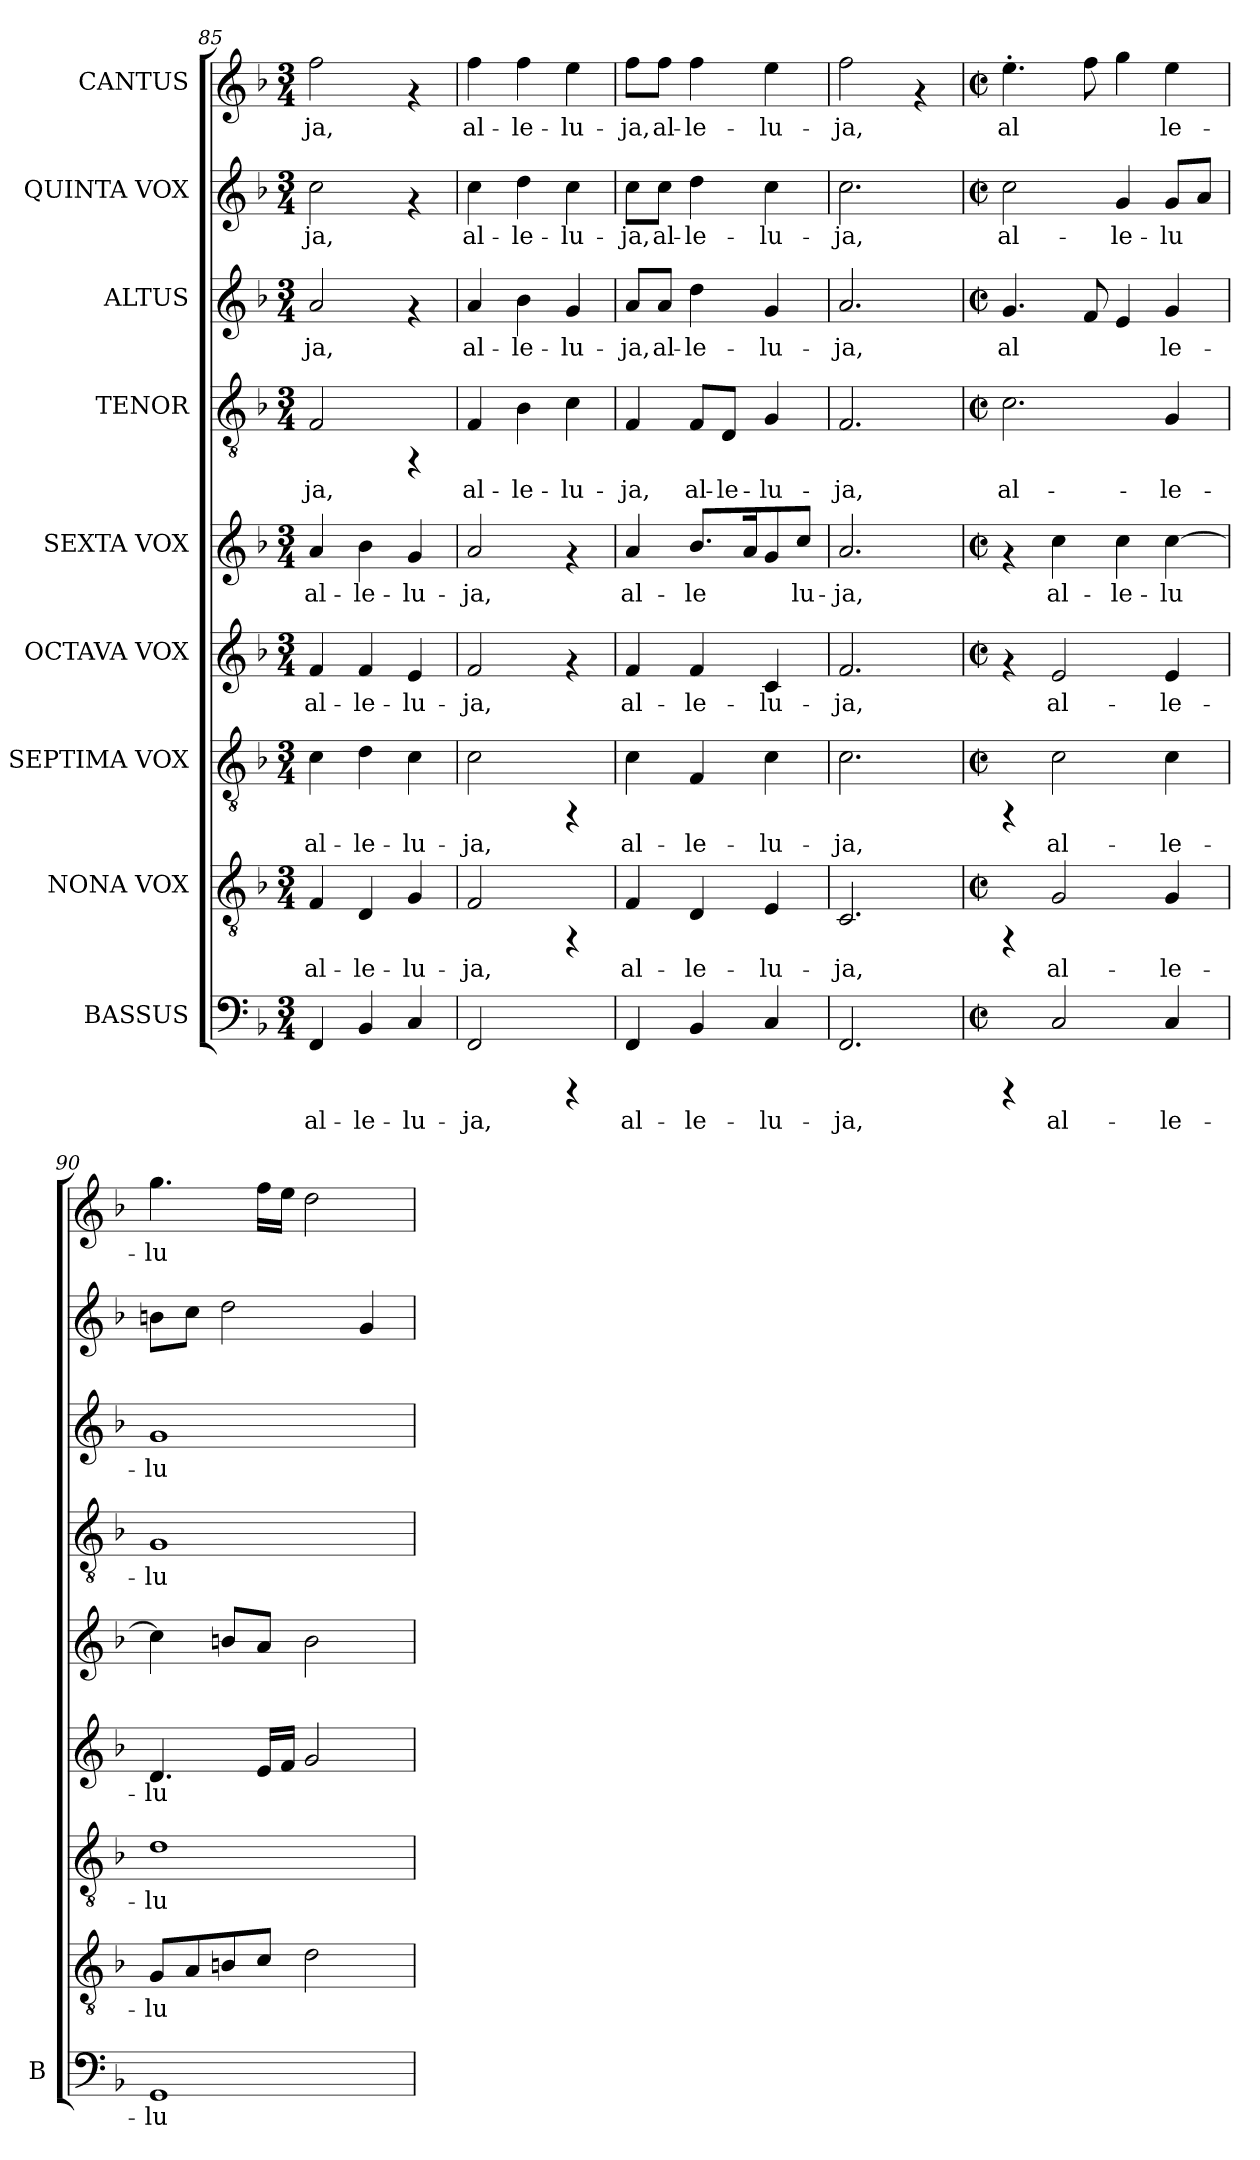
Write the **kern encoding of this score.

**kern	**text	**kern	**text	**kern	**text	**kern	**text	**kern	**text	**kern	**text	**kern	**text	**kern	**text	**kern	**text
*part9	*part9	*part8	*part8	*part7	*part7	*part6	*part6	*part5	*part5	*part4	*part4	*part3	*part3	*part2	*part2	*part1	*part1
*staff9	*staff9	*staff8	*staff8	*staff7	*staff7	*staff6	*staff6	*staff5	*staff5	*staff4	*staff4	*staff3	*staff3	*staff2	*staff2	*staff1	*staff1
*I"BASSUS	*	*I"NONA VOX	*	*I"SEPTIMA VOX	*	*I"OCTAVA VOX	*	*I"SEXTA VOX	*	*I"TENOR	*	*I"ALTUS	*	*I"QUINTA VOX	*	*I"CANTUS	*
*I'B	*	*	*	*	*	*	*	*	*	*	*	*	*	*	*	*	*
*clefF4	*	*clefGv2	*	*clefGv2	*	*clefG2	*	*clefG2	*	*clefGv2	*	*clefG2	*	*clefG2	*	*clefG2	*
*k[b-]	*	*k[b-]	*	*k[b-]	*	*k[b-]	*	*k[b-]	*	*k[b-]	*	*k[b-]	*	*k[b-]	*	*k[b-]	*
*F:	*	*F:	*	*F:	*	*F:	*	*F:	*	*F:	*	*F:	*	*F:	*	*F:	*
*M3/4	*	*M3/4	*	*M3/4	*	*M3/4	*	*M3/4	*	*M3/4	*	*M3/4	*	*M3/4	*	*M3/4	*
=85	=85	=85	=85	=85	=85	=85	=85	=85	=85	=85	=85	=85	=85	=85	=85	=85	=85
!	!LO:LY:b:cj	!	!LO:LY:b:cj	!	!LO:LY:b:cj	!	!LO:LY:b:cj	!	!LO:LY:b:cj	!	!LO:LY:b:cj	!	!LO:LY:b:cj	!	!LO:LY:b:cj	!	!LO:LY:b:cj
4FF/	al-	4F/	al-	4c\	al-	4f/	al-	4a/	al-	2F/	-ja,	2a/	-ja,	2cc\	-ja,	2ff\	-ja,
!	!LO:LY:b:cj	!	!LO:LY:b:cj	!	!LO:LY:b:cj	!	!LO:LY:b:cj	!	!LO:LY:b:cj	!	!	!	!	!	!	!	!
4BB-/	-le-	4D/	-le-	4d\	-le-	4f/	-le-	4b-\	-le-	.	.	.	.	.	.	.	.
!	!LO:LY:b:cj	!	!LO:LY:b:cj	!	!LO:LY:b:cj	!	!LO:LY:b:cj	!	!LO:LY:b:cj	!	!	!	!	!	!	!	!
4C/	-lu-	4G/	-lu-	4c\	-lu-	4e/	-lu-	4g/	-lu-	4rFF	.	4rf	.	4rf	.	4rf	.
=86	=86	=86	=86	=86	=86	=86	=86	=86	=86	=86	=86	=86	=86	=86	=86	=86	=86
!	!LO:LY:b:cj	!	!LO:LY:b:cj	!	!LO:LY:b:cj	!	!LO:LY:b:cj	!	!LO:LY:b:cj	!	!LO:LY:b:cj	!	!LO:LY:b:cj	!	!LO:LY:b:cj	!	!LO:LY:b:cj
2FF/	-ja,	2F/	-ja,	2c\	-ja,	2f/	-ja,	2a/	-ja,	4F/	al-	4a/	al-	4cc\	al-	4ff\	al-
!	!	!	!	!	!	!	!	!	!	!	!LO:LY:b:cj	!	!LO:LY:b:cj	!	!LO:LY:b:cj	!	!LO:LY:b:cj
.	.	.	.	.	.	.	.	.	.	4B-\	-le-	4b-\	-le-	4dd\	-le-	4ff\	-le-
!	!	!	!	!	!	!	!	!	!	!	!LO:LY:b:cj	!	!LO:LY:b:cj	!	!LO:LY:b:cj	!	!LO:LY:b:cj
4rCCC	.	4rFF	.	4rFF	.	4rf	.	4rf	.	4c\	-lu-	4g/	-lu-	4cc\	-lu-	4ee\	-lu-
=87	=87	=87	=87	=87	=87	=87	=87	=87	=87	=87	=87	=87	=87	=87	=87	=87	=87
!	!LO:LY:b:cj	!	!LO:LY:b:cj	!	!LO:LY:b:cj	!	!LO:LY:b:cj	!	!LO:LY:b:cj	!	!LO:LY:b:cj	!	!LO:LY:b:cj	!	!LO:LY:b:cj	!	!LO:LY:b:cj
4FF/	al-	4F/	al-	4c\	al-	4f/	al-	4a/	al-	4F/	-ja,	8a/L	-ja,	8cc\L	-ja,	8ff\L	-ja,
!	!	!	!	!	!	!	!	!	!	!	!	!	!LO:LY:b:cj	!	!LO:LY:b:cj	!	!LO:LY:b:cj
.	.	.	.	.	.	.	.	.	.	.	.	8a/J	al-	8cc\J	al-	8ff\J	al-
!	!LO:LY:b:cj	!	!LO:LY:b:cj	!	!LO:LY:b:cj	!	!LO:LY:b:cj	!	!LO:LY:b:cj	!	!LO:LY:b:cj	!	!LO:LY:b:cj	!	!LO:LY:b:cj	!	!LO:LY:b:cj
4BB-/	-le-	4D/	-le-	4F/	-le-	4f/	-le-	8.b-/L	-le-	8F/L	al-	4dd\	-le-	4dd\	-le-	4ff\	-le-
!	!	!	!	!	!	!	!	!	!	!	!LO:LY:b:cj	!	!	!	!	!	!
.	.	.	.	.	.	.	.	.	.	8D/J	-le-	.	.	.	.	.	.
!	!	!	!	!	!	!	!	!	!LO:LY:b:cj	!	!	!	!	!	!	!	!
.	.	.	.	.	.	.	.	16a/	--	.	.	.	.	.	.	.	.
!	!LO:LY:b:cj	!	!LO:LY:b:cj	!	!LO:LY:b:cj	!	!LO:LY:b:cj	!	!LO:LY:b:cj	!	!LO:LY:b:cj	!	!LO:LY:b:cj	!	!LO:LY:b:cj	!	!LO:LY:b:cj
4C/	-lu-	4E/	-lu-	4c\	-lu-	4c/	-lu-	8g/	--	4G/	-lu-	4g/	-lu-	4cc\	-lu-	4ee\	-lu-
!	!	!	!	!	!	!	!	!	!LO:LY:b:cj	!	!	!	!	!	!	!	!
.	.	.	.	.	.	.	.	8cc/J	-lu-	.	.	.	.	.	.	.	.
=88	=88	=88	=88	=88	=88	=88	=88	=88	=88	=88	=88	=88	=88	=88	=88	=88	=88
!	!LO:LY:b:cj	!	!LO:LY:b:cj	!	!LO:LY:b:cj	!	!LO:LY:b:cj	!	!LO:LY:b:cj	!	!LO:LY:b:cj	!	!LO:LY:b:cj	!	!LO:LY:b:cj	!	!LO:LY:b:cj
2.FF/	-ja,	2.C/	-ja,	2.c\	-ja,	2.f/	-ja,	2.a/	-ja,	2.F/	-ja,	2.a/	-ja,	2.cc\	-ja,	2ff\	-ja,
.	.	.	.	.	.	.	.	.	.	.	.	.	.	.	.	4rf	.
=89	=89	=89	=89	=89	=89	=89	=89	=89	=89	=89	=89	=89	=89	=89	=89	=89	=89
*M2/2	*	*M2/2	*	*M2/2	*	*M2/2	*	*M2/2	*	*M2/2	*	*M2/2	*	*M2/2	*	*M2/2	*
*met(c|)	*	*met(c|)	*	*met(c|)	*	*met(c|)	*	*met(c|)	*	*met(c|)	*	*met(c|)	*	*met(c|)	*	*met(c|)	*
!	!	!	!	!	!	!	!	!	!	!	!LO:LY:b:cj	!	!LO:LY:b:cj	!	!LO:LY:b:cj	!	!LO:LY:b:cj
4rCCC	.	4rFF	.	4rFF	.	4rf	.	4rf	.	2.c\	al-	4.g/	al-	2cc\	al-	4.ee'>\	al-
!	!LO:LY:b:cj	!	!LO:LY:b:cj	!	!LO:LY:b:cj	!	!LO:LY:b:cj	!	!LO:LY:b:cj	!	!	!	!	!	!	!	!
2C/	al-	2G/	al-	2c\	al-	2e/	al-	4cc\	al-	.	.	.	.	.	.	.	.
!	!	!	!	!	!	!	!	!	!	!	!	!	!LO:LY:b:cj	!	!	!	!LO:LY:b:cj
.	.	.	.	.	.	.	.	.	.	.	.	8f/	--	.	.	8ff\	--
!	!	!	!	!	!	!	!	!	!LO:LY:b:cj	!	!	!	!LO:LY:b:cj	!	!LO:LY:b:cj	!	!LO:LY:b:cj
.	.	.	.	.	.	.	.	4cc\	-le-	.	.	4e/	--	4g/	-le-	4gg\	--
!	!LO:LY:b:cj	!	!LO:LY:b:cj	!	!LO:LY:b:cj	!	!LO:LY:b:cj	!	!LO:LY:b:cj	!	!LO:LY:b:cj	!	!LO:LY:b:cj	!	!LO:LY:b:cj	!	!LO:LY:b:cj
4C/	-le-	4G/	-le-	4c\	-le-	4e/	-le-	[>4cc\	-lu-	4G/	-le-	4g/	-le-	8g/L	-lu-	4ee\	-le-
!	!	!	!	!	!	!	!	!	!	!	!	!	!	!	!LO:LY:b:cj	!	!
.	.	.	.	.	.	.	.	.	.	.	.	.	.	8a/J	--	.	.
=90	=90	=90	=90	=90	=90	=90	=90	=90	=90	=90	=90	=90	=90	=90	=90	=90	=90
!	!LO:LY:b:cj	!	!LO:LY:b:cj	!	!LO:LY:b:cj	!	!LO:LY:b:cj	!	!LO:LY:b:cj	!	!LO:LY:b:cj	!	!LO:LY:b:cj	!	!LO:LY:b:cj	!	!LO:LY:b:cj
1GG	-lu-	8G/L	-lu-	1d	-lu-	4.d/	-lu-	4cc\]	--	1G	-lu-	1g	-lu-	8bn\L	--	4.gg\	-lu-
!	!	!	!LO:LY:b:cj	!	!	!	!	!	!	!	!	!	!	!	!LO:LY:b:cj	!	!
.	.	8A/	--	.	.	.	.	.	.	.	.	.	.	8cc\J	--	.	.
!	!	!	!LO:LY:b:cj	!	!	!	!	!	!LO:LY:b:cj	!	!	!	!	!	!LO:LY:b:cj	!	!
.	.	8Bn/	--	.	.	.	.	8bn/L	--	.	.	.	.	2dd\	--	.	.
!	!	!	!LO:LY:b:cj	!	!	!	!LO:LY:b:cj	!	!LO:LY:b:cj	!	!	!	!	!	!	!	!LO:LY:b:cj
.	.	8c/J	--	.	.	16e/L	--	8a/J	--	.	.	.	.	.	.	16ff\L	--
!	!	!	!	!	!	!	!LO:LY:b:cj	!	!	!	!	!	!	!	!	!	!LO:LY:b:cj
.	.	.	.	.	.	16f/J	--	.	.	.	.	.	.	.	.	16ee\J	--
!	!	!	!LO:LY:b:cj	!	!	!	!LO:LY:b:cj	!	!LO:LY:b:cj	!	!	!	!	!	!	!	!LO:LY:b:cj
.	.	2d\	--	.	.	2g/	--	2b\	--	.	.	.	.	.	.	2dd\	--
!	!	!	!	!	!	!	!	!	!	!	!	!	!	!	!LO:LY:b:cj	!	!
.	.	.	.	.	.	.	.	.	.	.	.	.	.	4g/	--	.	.
=	=	=	=	=	=	=	=	=	=	=	=	=	=	=	=	=	=
*-	*-	*-	*-	*-	*-	*-	*-	*-	*-	*-	*-	*-	*-	*-	*-	*-	*-
